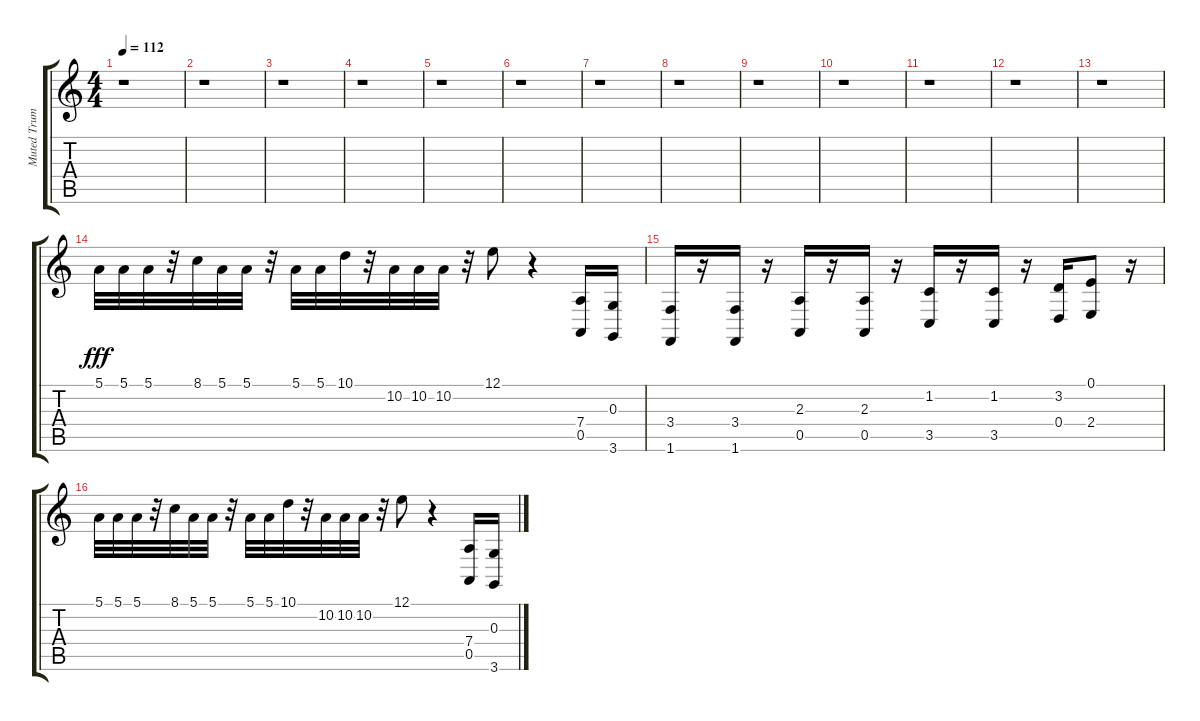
\track ("Muted Trumpet-2" "Muted Trum") {instrument trumpet}
\staff {score tabs}
\tuning (E4 B3 G3 D3 A2 E2) {hide}
\ts (4 4)
\tempo 112
\clef g2
\ks c
r.1{dy fff} |
r.1 |
r.1 |
r.1 |
r.1 |
r.1 |
r.1 |
r.1 |
r.1 |
r.1 |
r.1 |
r.1 |
r.1 |
5.1.32 5.1.32 5.1.32 r.32 8.1.32 5.1.32 5.1.32 r.32 5.1.32 5.1.32 10.1.32 r.32 10.2.32 10.2.32 10.2.32 r.32 12.1.8 r.4 (7.4 0.5).16 (0.3 3.6).16 |
(3.4 1.6).16 r.16 (3.4 1.6).16 r.16 (2.3 0.5).16 r.16 (2.3 0.5).16 r.16 (1.2 3.5).16 r.16 (1.2 3.5).16 r.16 (3.2 0.4).16 (0.1 2.4).8 r.16 |
5.1.32 5.1.32 5.1.32 r.32 8.1.32 5.1.32 5.1.32 r.32 5.1.32 5.1.32 10.1.32 r.32 10.2.32 10.2.32 10.2.32 r.32 12.1.8 r.4 (7.4 0.5).16 (0.3 3.6).16
